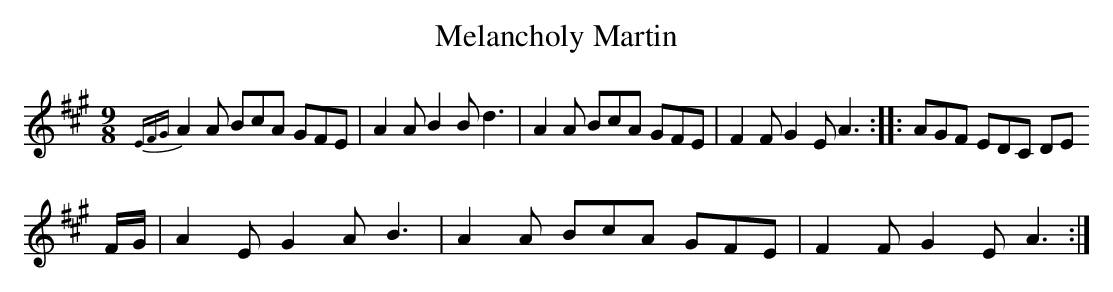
X:1
T:Melancholy Martin
M:9/8
L:1/8
K:A
{EFG}A2 A BcA GFE | A2 A B2 B d3| A2 A BcA GFE |F2 F G2 E A3::AGF EDC DE
F/2G/2|A2 E G2 A B3| A2 A BcA GFE | F2 F G2 E A3:|
